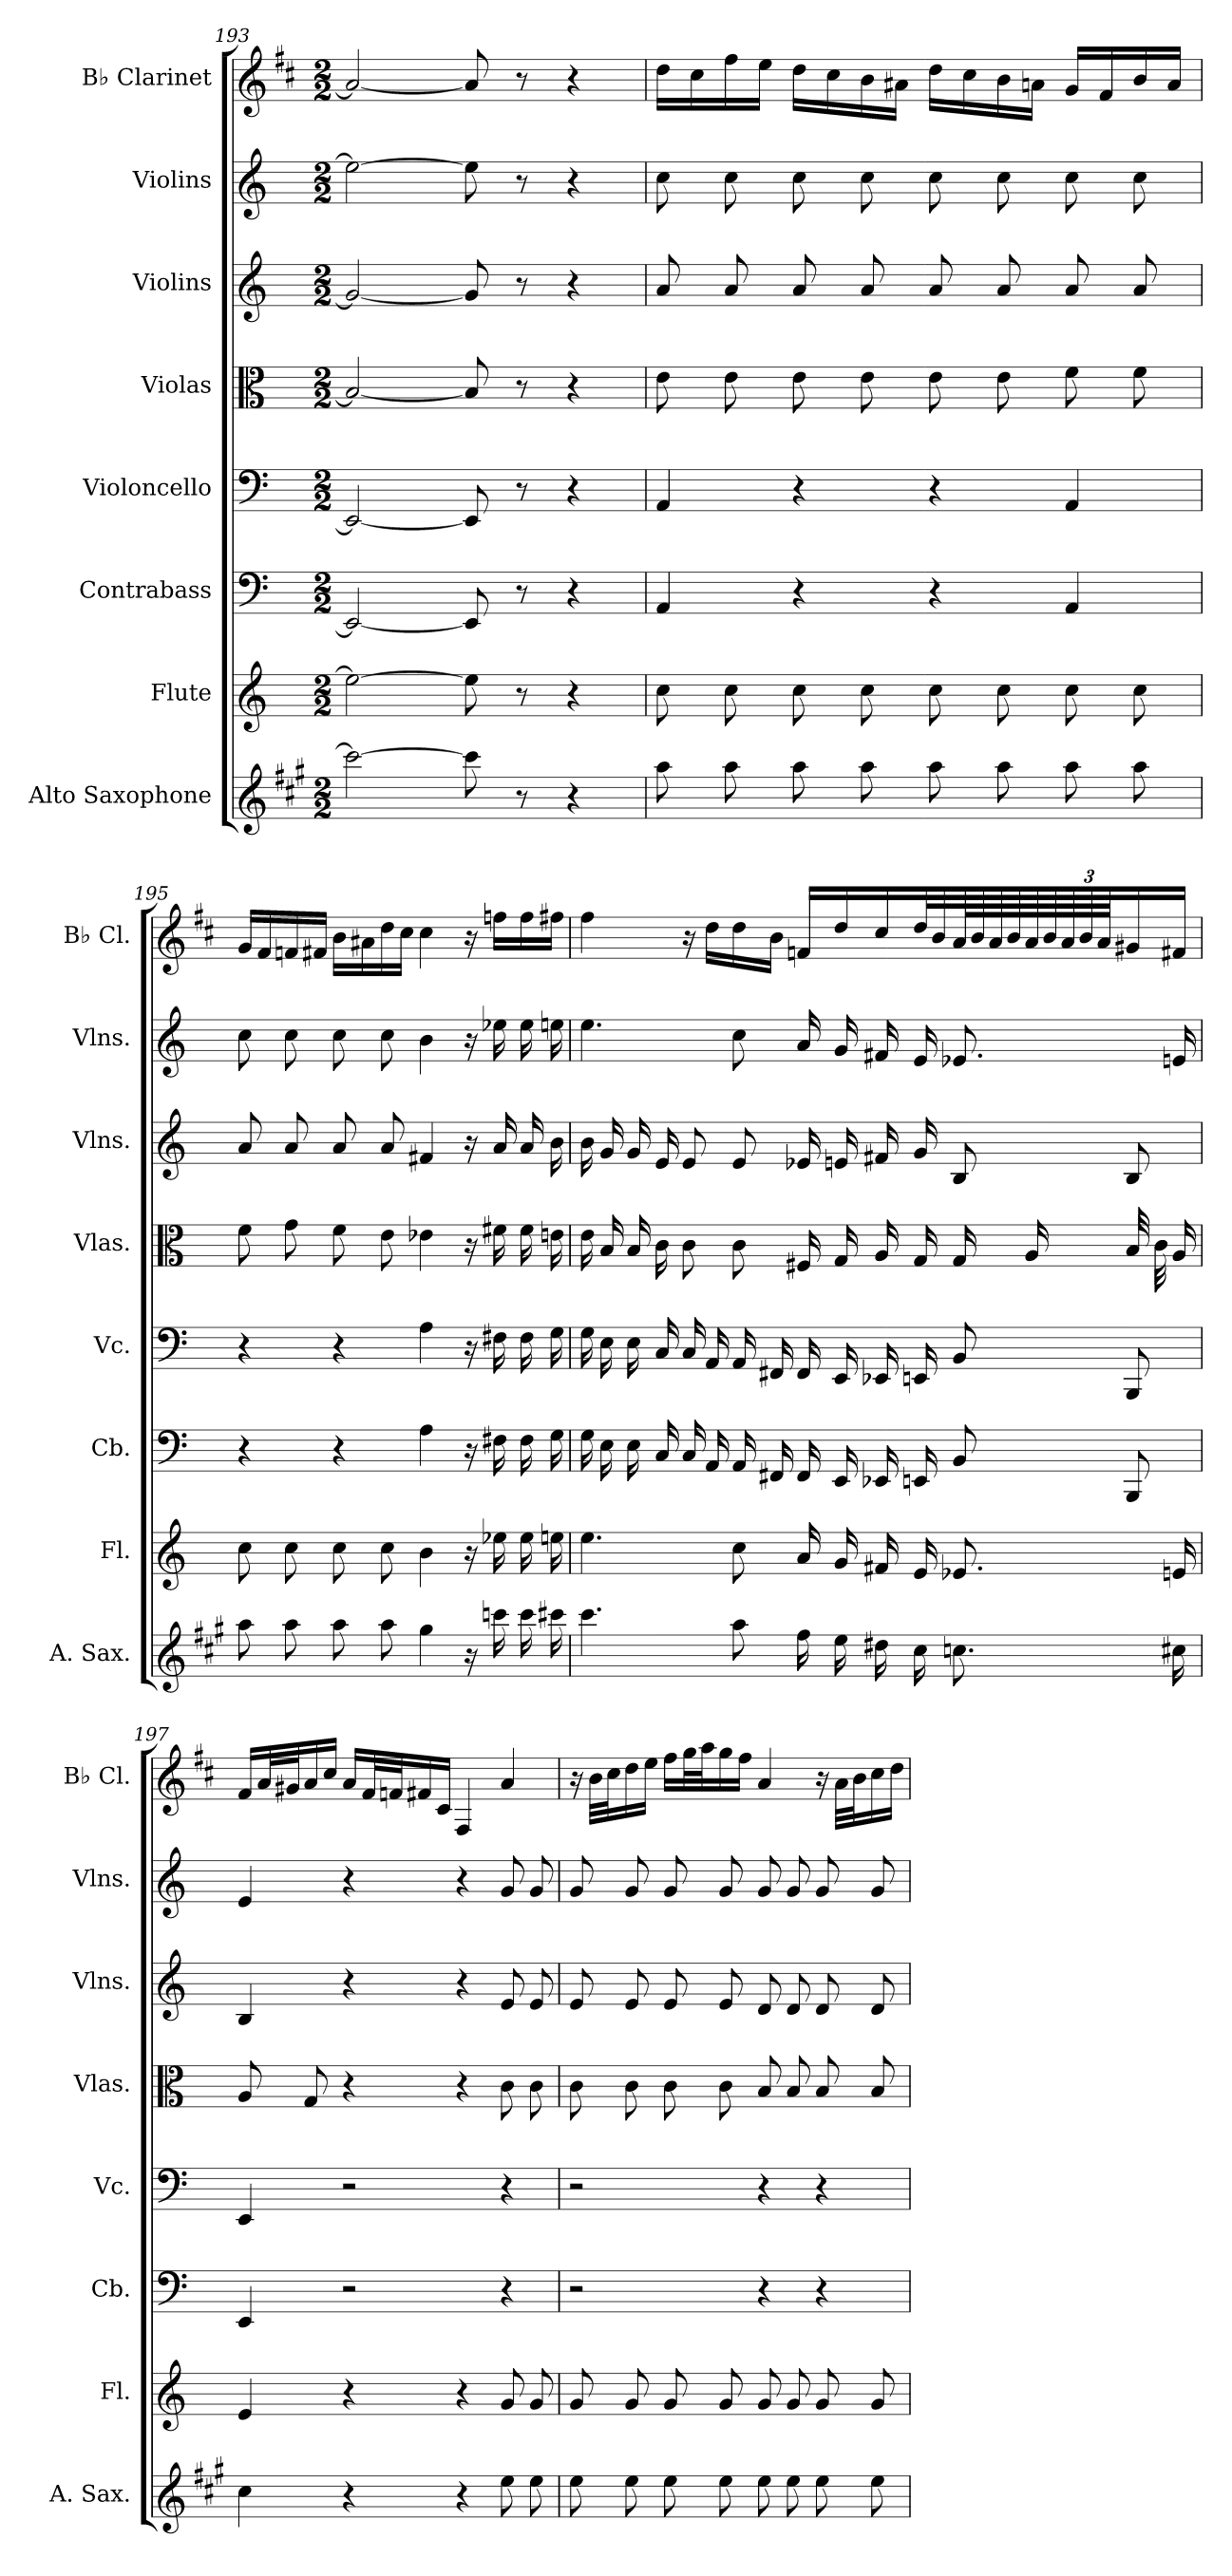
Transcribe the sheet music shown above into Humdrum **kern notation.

**kern	**kern	**kern	**kern	**kern	**kern	**kern	**kern
*part8	*part7	*part6	*part5	*part4	*part3	*part2	*part1
*staff8	*staff7	*staff6	*staff5	*staff4	*staff3	*staff2	*staff1
*I"Alto Saxophone	*I"Flute	*I"Contrabass	*I"Violoncello	*I"Violas	*I"Violins	*I"Violins	*I"B♭ Clarinet
*I'A. Sax.	*I'Fl.	*I'Cb.	*I'Vc.	*I'Vlas.	*I'Vlns.	*I'Vlns.	*I'B♭ Cl.
!!LO:LB:g=z
*clefG2	*clefG2	*clefF4	*clefF4	*clefC3	*clefG2	*clefG2	*clefG2
*ITrd5c9	*	*ITrd7c12	*	*	*	*	*ITrd1c2
*k[]	*k[]	*k[]	*k[]	*k[]	*k[]	*k[]	*k[]
*M2/2	*M2/2	*M2/2	*M2/2	*M2/2	*M2/2	*M2/2	*M2/2
=193	=193	=193	=193	=193	=193	=193	=193
2ee\_	2ee\_	2EEE/_	2EE/_	2B/_	2g#/_	2ee\_	2g#/_
8ee\]	8ee\]	8EEE/]	8EE/]	8B/]	8g#/]	8ee\]	8g#/]
8r	8r	8r	8r	8r	8r	8r	8r
4r	4r	4r	4r	4r	4r	4r	4r
=194	=194	=194	=194	=194	=194	=194	=194
8cc\	8cc\	4AAA/	4AA/	8e\	8a/	8cc\	16cc\LL
.	.	.	.	.	.	.	16b\
8cc\	8cc\	.	.	8e\	8a/	8cc\	16ee\
.	.	.	.	.	.	.	16dd\JJ
8cc\	8cc\	4r	4r	8e\	8a/	8cc\	16cc\LL
.	.	.	.	.	.	.	16b\
8cc\	8cc\	.	.	8e\	8a/	8cc\	16a\
.	.	.	.	.	.	.	16g#X\JJ
8cc\	8cc\	4r	4r	8e\	8a/	8cc\	16cc\LL
.	.	.	.	.	.	.	16b\
8cc\	8cc\	.	.	8e\	8a/	8cc\	16a\
.	.	.	.	.	.	.	16gn\JJ
8cc\	8cc\	4AAA/	4AA/	8f\	8a/	8cc\	16f/LL
.	.	.	.	.	.	.	16e/
8cc\	8cc\	.	.	8f\	8a/	8cc\	16a/
.	.	.	.	.	.	.	16g/JJ
=195	=195	=195	=195	=195	=195	=195	=195
8cc\	8cc\	4r	4r	8f\	8a/	8cc\	16f/LL
.	.	.	.	.	.	.	16e/
8cc\	8cc\	.	.	8g\	8a/	8cc\	16e-X/
.	.	.	.	.	.	.	16en/JJ
8cc\	8cc\	4r	4r	8f\	8a/	8cc\	16a\LL
.	.	.	.	.	.	.	16g#X\
8cc\	8cc\	.	.	8e\	8a/	8cc\	16cc\
.	.	.	.	.	.	.	16b\JJ
4b\	4b\	4AA\	4A\	4e-X\	4f#X/	4b\	4b\
16r	16r	16r	16r	16r	16r	16r	16r
16ee-X\	16ee-X\	16FF#X\	16F#X\	16f#X\	16a/	16ee-X\	16ee-X\LL
16ee-\	16ee-\	16FF#\	16F#\	16f#\	16a/	16ee-\	16ee-\
16een\	16een\	16GG\	16G\	16en\	16b\	16een\	16een\JJ
!!LO:LB:g=z
=196	=196	=196	=196	=196	=196	=196	=196
4.ee\	4.ee\	16GG\	16G\	16e\	16b\	4.ee\	4ee\
.	.	16EE\	16E\	16B/	16g/	.	.
.	.	16EE\	16E\	16B/	16g/	.	.
.	.	16CC/	16C/	16c\	16e/	.	.
.	.	16CC/	16C/	8c\	8e/	.	16r
.	.	16AAA/	16AA/	.	.	.	16cc\LL
8cc\	8cc\	16AAA/	16AA/	8c\	8e/	8cc\	16cc\
.	.	16FFF#X/	16FF#X/	.	.	.	16a\JJ
16a\	16a/	16FFF#/	16FF#/	16F#X/	16e-X/	16a/	16e-X/LL
16g\	16g/	16EEE/	16EE/	16G/	16en/	16g/	16cc/
16f#X\	16f#X/	16EEE-X/	16EE-X/	16A/	16f#X/	16f#X/	16b/
16e\	16e/	16EEEn/	16EEn/	16G/	16g/	16e/	32cc/L
.	.	.	.	.	.	.	32a/
8.e-X\	8.e-X/	8BBB/	8BB/	16G/	8B/	8.e-X/	64g/L
.	.	.	.	.	.	.	64a/
.	.	.	.	.	.	.	64g/
.	.	.	.	.	.	.	64a/
.	.	.	.	16A/	.	.	64g/
.	.	.	.	.	.	.	64a/
*	*	*	*	*	*	*	*Xbrackettup
.	.	.	.	.	.	.	96g/
.	.	.	.	.	.	.	96a/
.	.	.	.	.	.	.	96g/JJ
.	.	8BBBB/	8BBB/	32B/	8B/	.	16f#X/
.	.	.	.	32c\	.	.	.
16en\	16en/	.	.	16A/	.	16en/	16en/JJ
=197	=197	=197	=197	=197	=197	=197	=197
4e\	4e/	4EEE/	4EE/	8A/	4B/	4e/	16e/LL
.	.	.	.	.	.	.	32g/L
.	.	.	.	.	.	.	32f#X/J
.	.	.	.	8G/	.	.	16g/
.	.	.	.	.	.	.	16b/JJ
4r	4r	2r	2r	4r	4r	4r	16g/LL
.	.	.	.	.	.	.	32e/L
.	.	.	.	.	.	.	32e-X/J
.	.	.	.	.	.	.	16en/
.	.	.	.	.	.	.	16B/JJ
4r	4r	.	.	4r	4r	4r	4E/
8g\	8g/	4r	4r	8c\	8e/	8g/	4g/
8g\	8g/	.	.	8c\	8e/	8g/	.
!!LO:LB:g=z
=198	=198	=198	=198	=198	=198	=198	=198
8g\	8g/	2r	2r	8c\	8e/	8g/	16r
.	.	.	.	.	.	.	32a\LLL
.	.	.	.	.	.	.	32b\J
8g\	8g/	.	.	8c\	8e/	8g/	16cc\
.	.	.	.	.	.	.	16dd\JJ
8g\	8g/	.	.	8c\	8e/	8g/	16ee\LL
.	.	.	.	.	.	.	32ff\L
.	.	.	.	.	.	.	32gg\J
8g\	8g/	.	.	8c\	8e/	8g/	16ff\
.	.	.	.	.	.	.	16ee\JJ
8g\	8g/	4r	4r	8B/	8d/	8g/	4g/
8g\	8g/	.	.	8B/	8d/	8g/	.
8g\	8g/	4r	4r	8B/	8d/	8g/	16r
.	.	.	.	.	.	.	32g\LLL
.	.	.	.	.	.	.	32a\J
8g\	8g/	.	.	8B/	8d/	8g/	16b\
.	.	.	.	.	.	.	16cc\JJ
=	=	=	=	=	=	=	=
*-	*-	*-	*-	*-	*-	*-	*-
